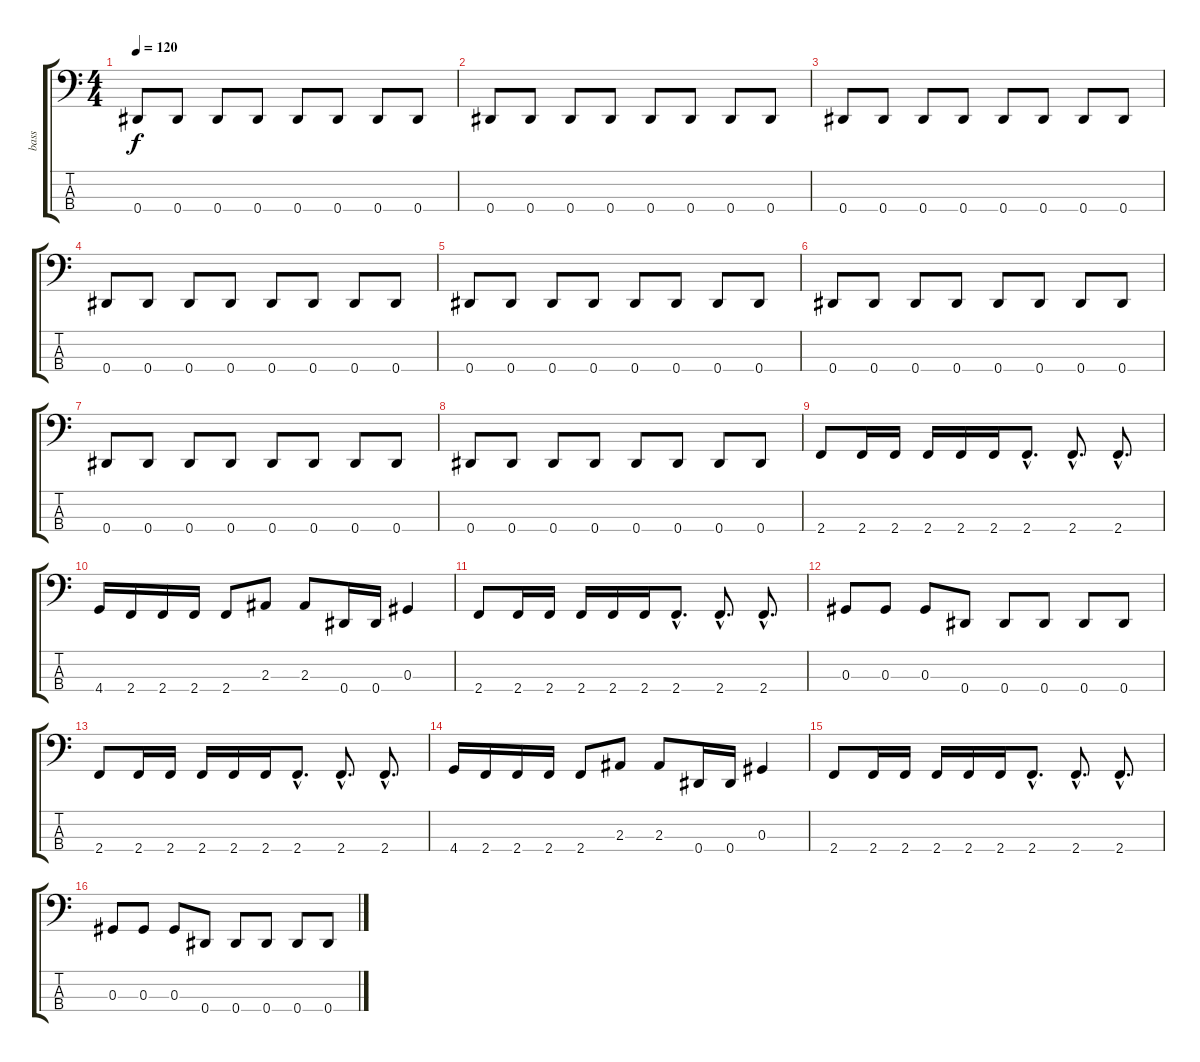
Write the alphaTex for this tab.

\track ("bass" "bass") {instrument electricbasspick}
\staff {score tabs}
\tuning (Gb2 Db2 Ab1 Eb1) {hide}
\ts (4 4)
\tempo 120
\clef f4
\ks c
0.4.8{dy f} 0.4.8 0.4.8 0.4.8 0.4.8 0.4.8 0.4.8 0.4.8 |
0.4.8 0.4.8 0.4.8 0.4.8 0.4.8 0.4.8 0.4.8 0.4.8 |
0.4.8 0.4.8 0.4.8 0.4.8 0.4.8 0.4.8 0.4.8 0.4.8 |
0.4.8 0.4.8 0.4.8 0.4.8 0.4.8 0.4.8 0.4.8 0.4.8 |
0.4.8 0.4.8 0.4.8 0.4.8 0.4.8 0.4.8 0.4.8 0.4.8 |
0.4.8 0.4.8 0.4.8 0.4.8 0.4.8 0.4.8 0.4.8 0.4.8 |
0.4.8 0.4.8 0.4.8 0.4.8 0.4.8 0.4.8 0.4.8 0.4.8 |
0.4.8 0.4.8 0.4.8 0.4.8 0.4.8 0.4.8 0.4.8 0.4.8 |
2.4.8 2.4.16 2.4.16 2.4.16 2.4.16 2.4.16 2.4{hac}.8{d} 2.4{hac}.8{d} 2.4{hac}.8{d} |
4.4.16 2.4.16 2.4.16 2.4.16 2.4.8 2.3.8 2.3.8 0.4.16 0.4.16 0.3.4 |
2.4.8 2.4.16 2.4.16 2.4.16 2.4.16 2.4.16 2.4{hac}.8{d} 2.4{hac}.8{d} 2.4{hac}.8{d} |
0.3.8 0.3.8 0.3.8 0.4.8 0.4.8 0.4.8 0.4.8 0.4.8 |
2.4.8 2.4.16 2.4.16 2.4.16 2.4.16 2.4.16 2.4{hac}.8{d} 2.4{hac}.8{d} 2.4{hac}.8{d} |
4.4.16 2.4.16 2.4.16 2.4.16 2.4.8 2.3.8 2.3.8 0.4.16 0.4.16 0.3.4 |
2.4.8 2.4.16 2.4.16 2.4.16 2.4.16 2.4.16 2.4{hac}.8{d} 2.4{hac}.8{d} 2.4{hac}.8{d} |
0.3.8 0.3.8 0.3.8 0.4.8 0.4.8 0.4.8 0.4.8 0.4.8
